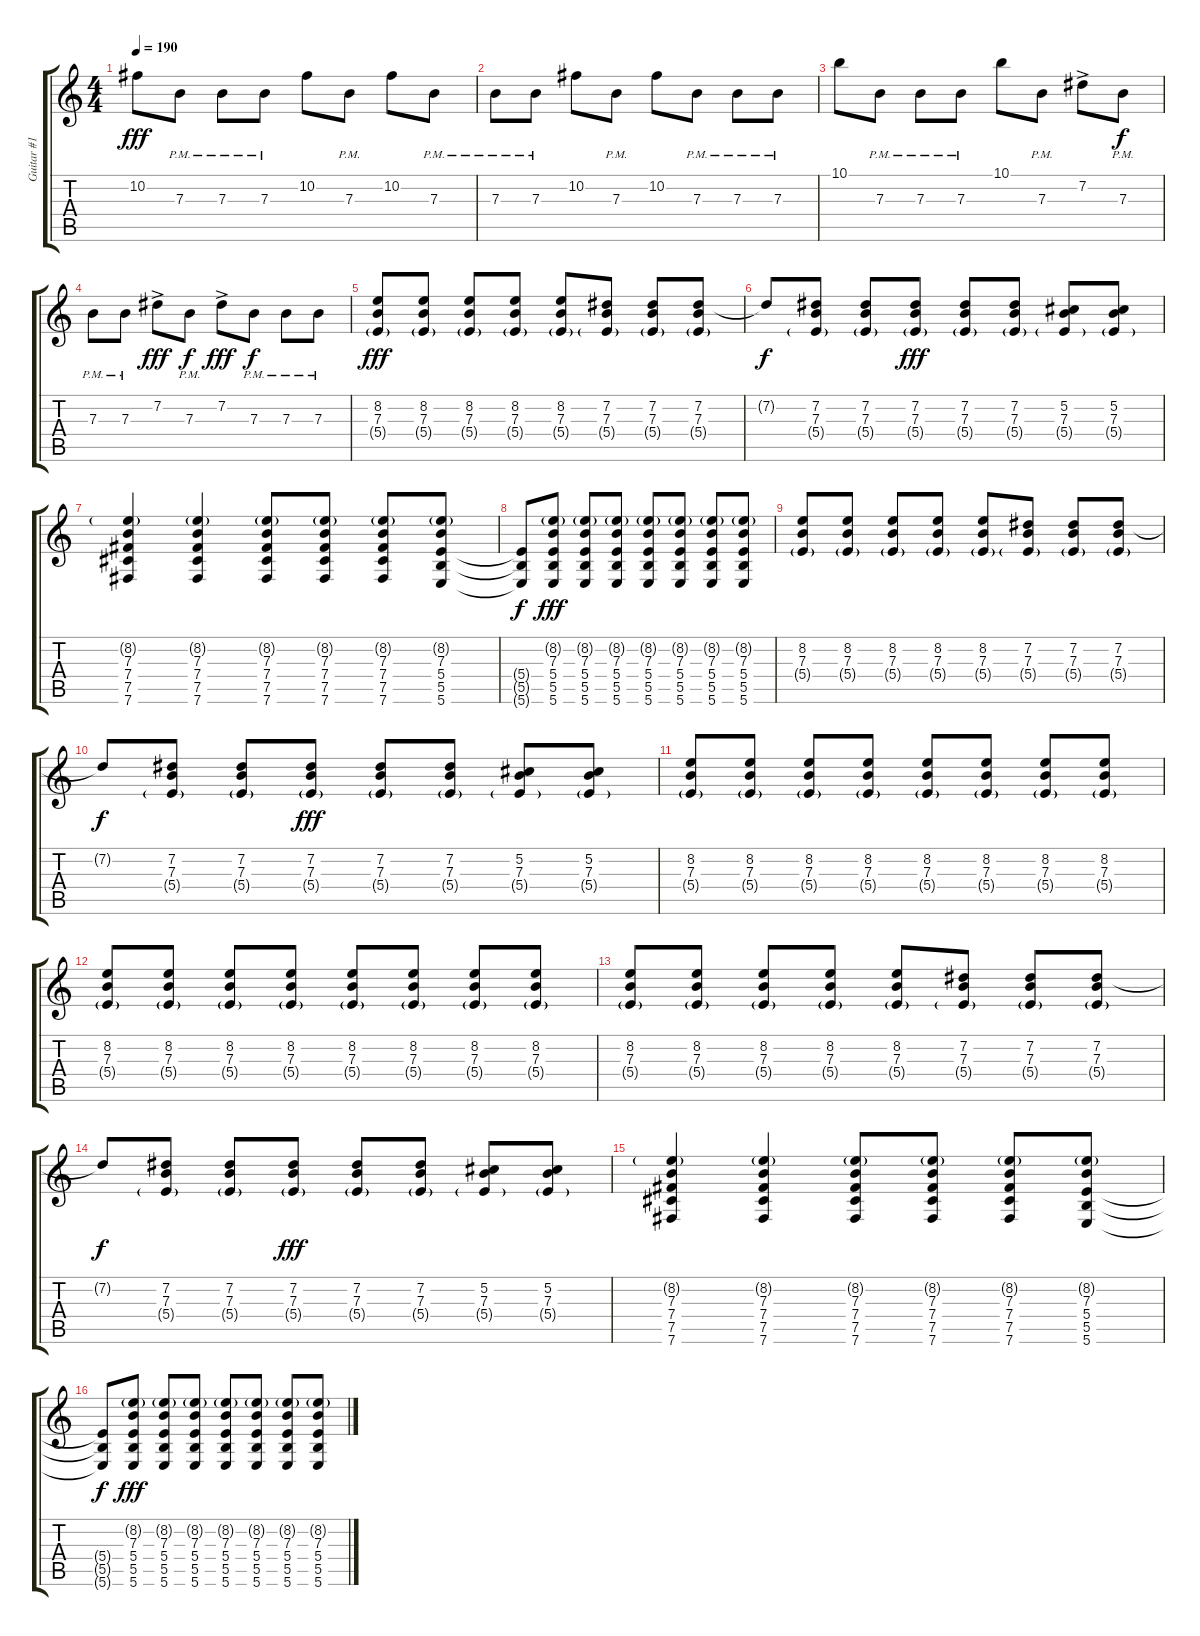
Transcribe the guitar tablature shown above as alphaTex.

\track ("Guitar #1" "Guitar #1") {instrument overdrivenguitar}
\staff {score tabs}
\tuning (Db4 Ab3 E3 B2 Gb2 B1) {hide}
\ts (4 4)
\tempo 190
\clef g2
\ks c
10.2.8{dy fff} 7.3{pm}.8 7.3{pm}.8 7.3{pm}.8 10.2.8 7.3{pm}.8 10.2.8 7.3{pm}.8 |
7.3{pm}.8 7.3{pm}.8 10.2.8 7.3{pm}.8 10.2.8 7.3{pm}.8 7.3{pm}.8 7.3{pm}.8 |
10.1.8 7.3{pm}.8 7.3{pm}.8 7.3{pm}.8 10.1.8 7.3{pm}.8 7.2{ac}.8 7.3{pm}.8{dy f} |
7.3{pm}.8 7.3{pm}.8 7.2{ac}.8{dy fff} 7.3{pm}.8{dy f} 7.2{ac}.8{dy fff} 7.3{pm}.8{dy f} 7.3{pm}.8 7.3{pm}.8 |
(8.2 7.3 5.4{g}).8{dy fff} (8.2 7.3 5.4{g}).8 (8.2 7.3 5.4{g}).8 (8.2 7.3 5.4{g}).8 (8.2 7.3 5.4{g}).8 (7.2 7.3 5.4{g}).8 (7.2 7.3 5.4{g}).8 (7.2 7.3 5.4{g}).8 |
7.2{t}.8{dy f} (7.2 7.3 5.4{g}).8 (7.2 7.3 5.4{g}).8 (7.2 7.3 5.4{g}).8{dy fff} (7.2 7.3 5.4{g}).8 (7.2 7.3 5.4{g}).8 (5.2 7.3 5.4{g}).8 (5.2 7.3 5.4{g}).8 |
(8.2{g} 7.3 7.4 7.5 7.6).4 (8.2{g} 7.3 7.4 7.5 7.6).4 (8.2{g} 7.3 7.4 7.5 7.6).8 (8.2{g} 7.3 7.4 7.5 7.6).8 (8.2{g} 7.3 7.4 7.5 7.6).8 (8.2{g} 7.3 5.4 5.5 5.6).8 |
(5.4{t} 5.5{t} 5.6{t}).8{dy f} (8.2{g} 7.3 5.4 5.5 5.6).8{dy fff} (8.2{g} 7.3 5.4 5.5 5.6).8 (8.2{g} 7.3 5.4 5.5 5.6).8 (8.2{g} 7.3 5.4 5.5 5.6).8 (8.2{g} 7.3 5.4 5.5 5.6).8 (8.2{g} 7.3 5.4 5.5 5.6).8 (8.2{g} 7.3 5.4 5.5 5.6).8 |
(8.2 7.3 5.4{g}).8 (8.2 7.3 5.4{g}).8 (8.2 7.3 5.4{g}).8 (8.2 7.3 5.4{g}).8 (8.2 7.3 5.4{g}).8 (7.2 7.3 5.4{g}).8 (7.2 7.3 5.4{g}).8 (7.2 7.3 5.4{g}).8 |
7.2{t}.8{dy f} (7.2 7.3 5.4{g}).8 (7.2 7.3 5.4{g}).8 (7.2 7.3 5.4{g}).8{dy fff} (7.2 7.3 5.4{g}).8 (7.2 7.3 5.4{g}).8 (5.2 7.3 5.4{g}).8 (5.2 7.3 5.4{g}).8 |
(8.2 7.3 5.4{g}).8 (8.2 7.3 5.4{g}).8 (8.2 7.3 5.4{g}).8 (8.2 7.3 5.4{g}).8 (8.2 7.3 5.4{g}).8 (8.2 7.3 5.4{g}).8 (8.2 7.3 5.4{g}).8 (8.2 7.3 5.4{g}).8 |
(8.2 7.3 5.4{g}).8 (8.2 7.3 5.4{g}).8 (8.2 7.3 5.4{g}).8 (8.2 7.3 5.4{g}).8 (8.2 7.3 5.4{g}).8 (8.2 7.3 5.4{g}).8 (8.2 7.3 5.4{g}).8 (8.2 7.3 5.4{g}).8 |
(8.2 7.3 5.4{g}).8 (8.2 7.3 5.4{g}).8 (8.2 7.3 5.4{g}).8 (8.2 7.3 5.4{g}).8 (8.2 7.3 5.4{g}).8 (7.2 7.3 5.4{g}).8 (7.2 7.3 5.4{g}).8 (7.2 7.3 5.4{g}).8 |
7.2{t}.8{dy f} (7.2 7.3 5.4{g}).8 (7.2 7.3 5.4{g}).8 (7.2 7.3 5.4{g}).8{dy fff} (7.2 7.3 5.4{g}).8 (7.2 7.3 5.4{g}).8 (5.2 7.3 5.4{g}).8 (5.2 7.3 5.4{g}).8 |
(8.2{g} 7.3 7.4 7.5 7.6).4 (8.2{g} 7.3 7.4 7.5 7.6).4 (8.2{g} 7.3 7.4 7.5 7.6).8 (8.2{g} 7.3 7.4 7.5 7.6).8 (8.2{g} 7.3 7.4 7.5 7.6).8 (8.2{g} 7.3 5.4 5.5 5.6).8 |
(5.4{t} 5.5{t} 5.6{t}).8{dy f} (8.2{g} 7.3 5.4 5.5 5.6).8{dy fff} (8.2{g} 7.3 5.4 5.5 5.6).8 (8.2{g} 7.3 5.4 5.5 5.6).8 (8.2{g} 7.3 5.4 5.5 5.6).8 (8.2{g} 7.3 5.4 5.5 5.6).8 (8.2{g} 7.3 5.4 5.5 5.6).8 (8.2{g} 7.3 5.4 5.5 5.6).8
